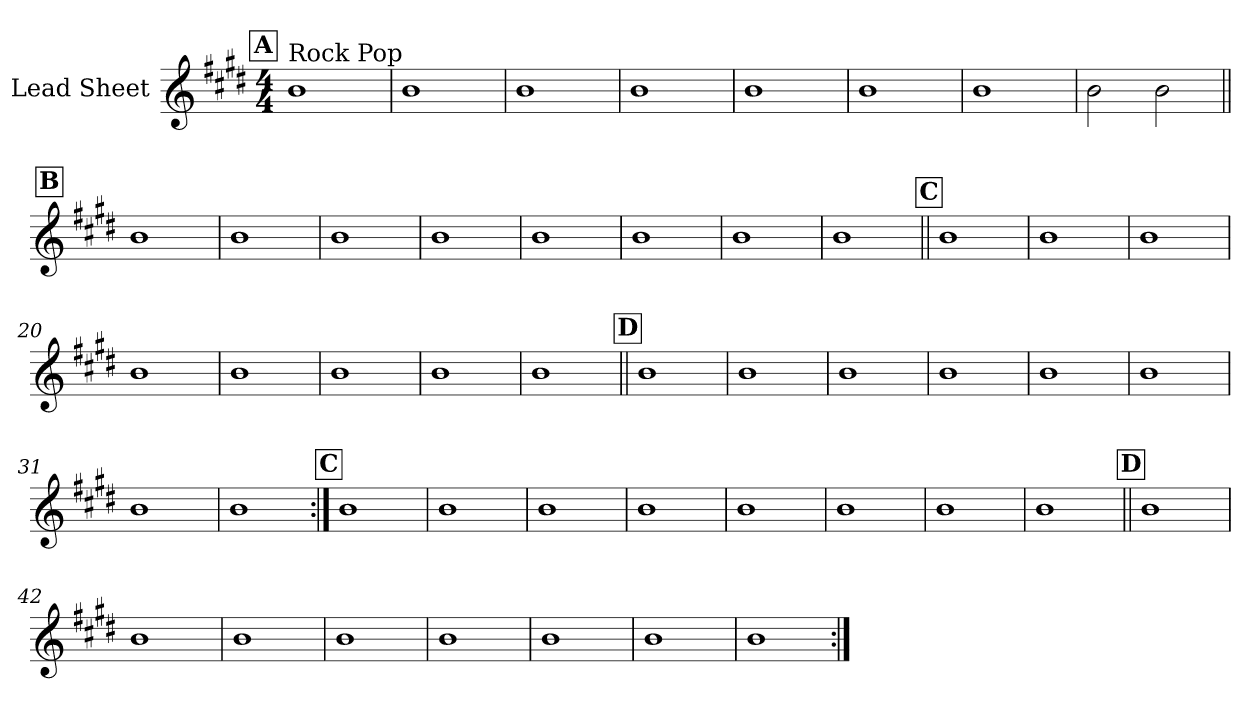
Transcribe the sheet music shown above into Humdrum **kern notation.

**kern
*part1
*staff1
*I"Lead Sheet
*clefG2
*k[f#c#g#d#]
*E:
*M4/4
!!LO:REH:place=s1:a:fs=14:t=A
=1
!LO:TX:a:t=Rock Pop
1b
=2
1b
=3
1b
=4
1b
!!LO:LB:g=z
=5
1b
=6
1b
=7
1b
=8
2b\
2b\
!!LO:LB:g=z
!!LO:REH:place=s1:a:fs=14:t=B
=9||
1b
=10
1b
=11
1b
=12
1b
!!LO:LB:g=z
=13
1b
=14
1b
=15
1b
=16
1b
!!LO:LB:g=z
!!LO:REH:place=s1:a:fs=14:t=C
=17||
1b
=18
1b
=19
1b
=20
1b
!!LO:LB:g=z
=21
1b
=22
1b
=23
1b
=24
1b
!!LO:LB:g=z
!!LO:REH:place=s1:a:fs=14:t=D
=25||
1b
=26
1b
=27
1b
=28
1b
!!LO:LB:g=z
=29
1b
=30
1b
=31
1b
=32
1b
!!LO:LB:g=z
!!LO:REH:place=s1:a:fs=14:t=C
=33:|!
1b
=34
1b
=35
1b
=36
1b
!!LO:LB:g=z
=37
1b
=38
1b
=39
1b
=40
1b
!!LO:PB:g=z
!!LO:REH:place=s1:a:fs=14:t=D
=41||
1b
=42
1b
=43
1b
=44
1b
!!LO:LB:g=z
=45
1b
=46
1b
=47
1b
=48
1b
=:|!
*-
